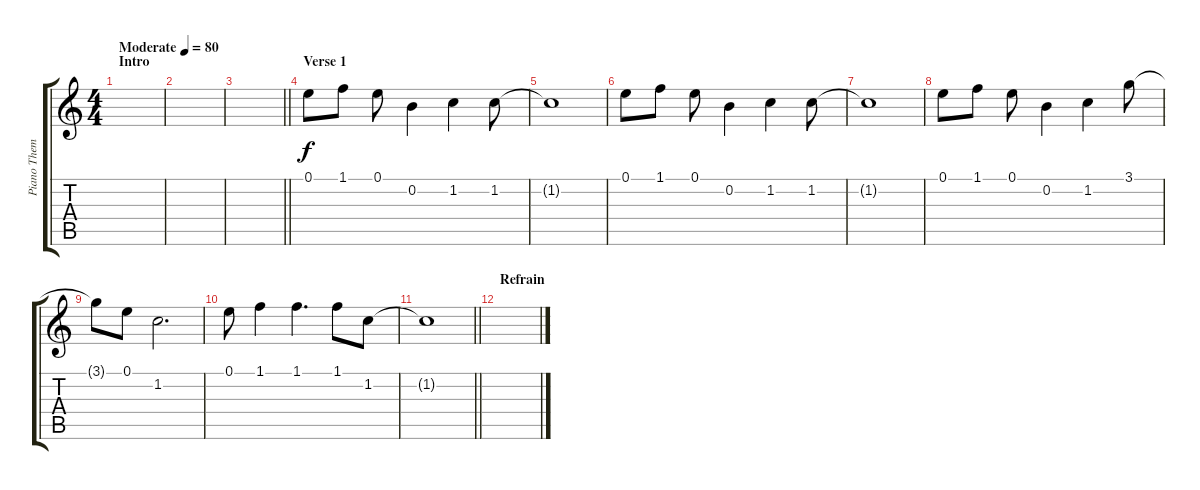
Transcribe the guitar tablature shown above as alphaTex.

\track ("Piano Theme" "Piano Them") {instrument acousticguitarsteel}
\staff {score tabs}
\tuning (E4 B3 G3 D3 A2 E2) {hide}
\ts (4 4)
\section ("" "Intro")
\tempo (80 "Moderate")
\clef g2
\ks c
|
|
\barLineRight lightlight
|
\section ("" "Verse 1")
0.1.8 1.1.8 0.1.8 0.2.4 1.2.4 1.2.8 |
1.2{t}.1 |
0.1.8 1.1.8 0.1.8 0.2.4 1.2.4 1.2.8 |
1.2{t}.1 |
0.1.8 1.1.8 0.1.8 0.2.4 1.2.4 3.1.8 |
3.1{t}.8 0.1.8 1.2.2{d} |
0.1.8 1.1.4 1.1.4{d} 1.1.8 1.2.8 |
\barLineRight lightlight
1.2{t}.1 |
\section ("" "Refrain")
